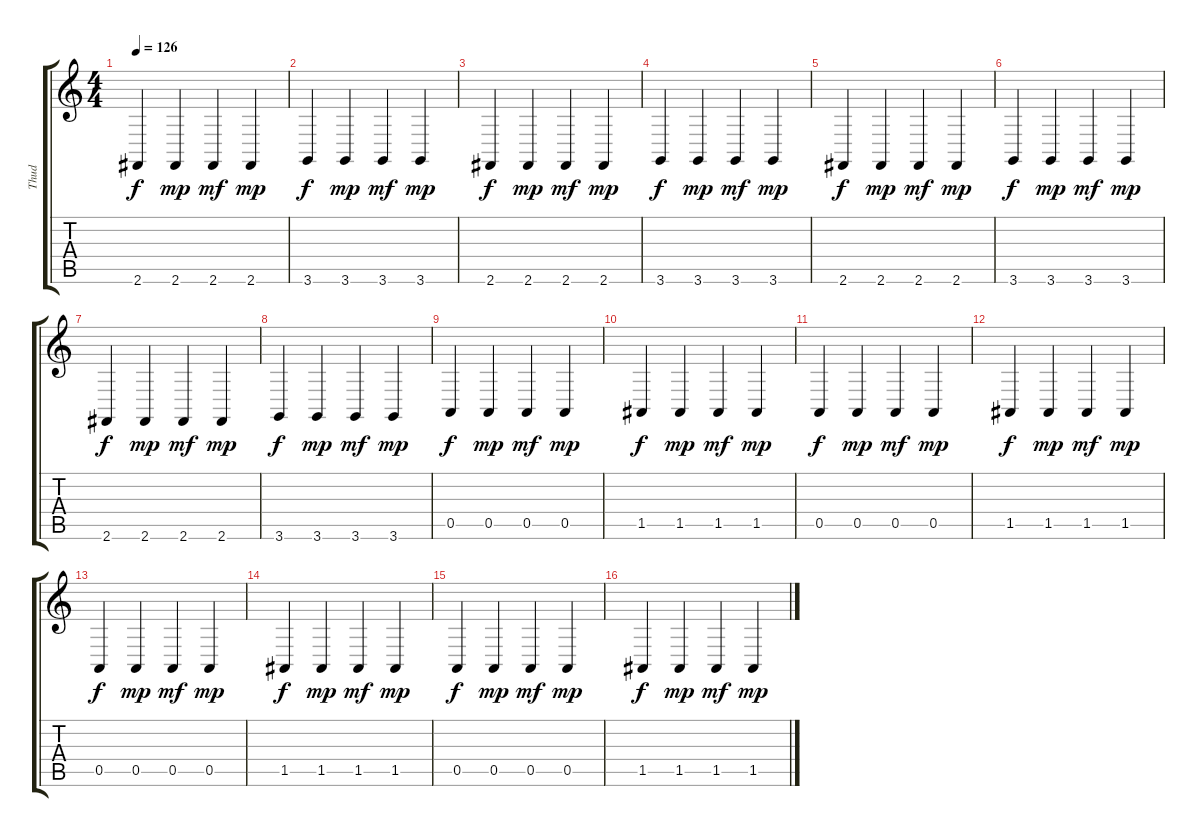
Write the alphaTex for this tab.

\track ("Thud" "Thud") {instrument taikodrum}
\staff {score tabs}
\tuning (E4 B3 G3 D3 A2 E2) {hide}
\ts (4 4)
\tempo 126
\clef g2
\ks c
2.6.4{dy f} 2.6.4{dy mp} 2.6.4{dy mf} 2.6.4{dy mp} |
3.6.4{dy f} 3.6.4{dy mp} 3.6.4{dy mf} 3.6.4{dy mp} |
2.6.4{dy f} 2.6.4{dy mp} 2.6.4{dy mf} 2.6.4{dy mp} |
3.6.4{dy f} 3.6.4{dy mp} 3.6.4{dy mf} 3.6.4{dy mp} |
2.6.4{dy f} 2.6.4{dy mp} 2.6.4{dy mf} 2.6.4{dy mp} |
3.6.4{dy f} 3.6.4{dy mp} 3.6.4{dy mf} 3.6.4{dy mp} |
2.6.4{dy f} 2.6.4{dy mp} 2.6.4{dy mf} 2.6.4{dy mp} |
3.6.4{dy f} 3.6.4{dy mp} 3.6.4{dy mf} 3.6.4{dy mp} |
0.5.4{dy f} 0.5.4{dy mp} 0.5.4{dy mf} 0.5.4{dy mp} |
1.5.4{dy f} 1.5.4{dy mp} 1.5.4{dy mf} 1.5.4{dy mp} |
0.5.4{dy f} 0.5.4{dy mp} 0.5.4{dy mf} 0.5.4{dy mp} |
1.5.4{dy f} 1.5.4{dy mp} 1.5.4{dy mf} 1.5.4{dy mp} |
0.5.4{dy f} 0.5.4{dy mp} 0.5.4{dy mf} 0.5.4{dy mp} |
1.5.4{dy f} 1.5.4{dy mp} 1.5.4{dy mf} 1.5.4{dy mp} |
0.5.4{dy f} 0.5.4{dy mp} 0.5.4{dy mf} 0.5.4{dy mp} |
1.5.4{dy f} 1.5.4{dy mp} 1.5.4{dy mf} 1.5.4{dy mp}
